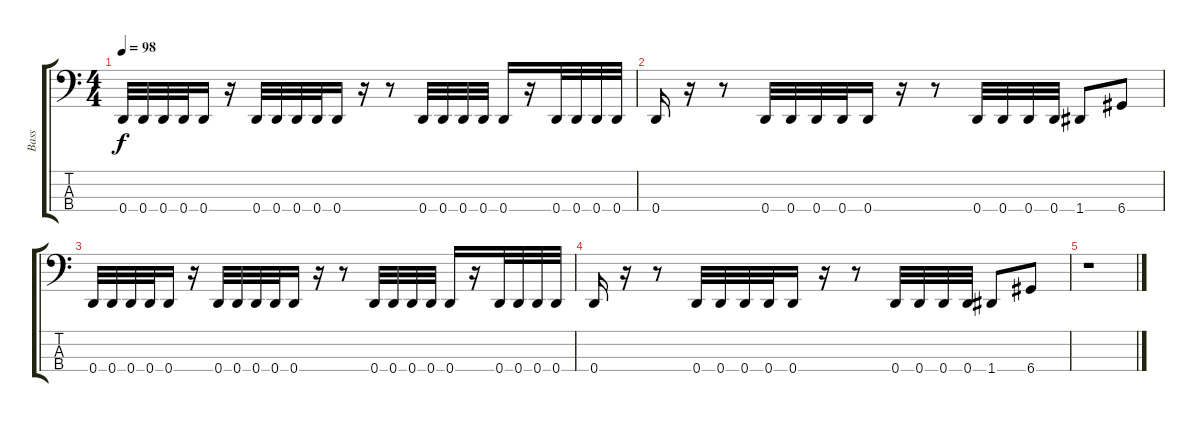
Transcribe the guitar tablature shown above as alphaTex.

\track ("Bass" "Bass") {instrument electricbasspick}
\staff {score tabs}
\tuning (G2 D2 A1 D1) {hide}
\ts (4 4)
\tempo 98
\clef f4
\ks c
0.4.32{dy f} 0.4.32 0.4.32 0.4.32 0.4.16 r.16 0.4.32 0.4.32 0.4.32 0.4.32 0.4.16 r.16 r.8 0.4.32 0.4.32 0.4.32 0.4.32 0.4.16 r.16 0.4.32 0.4.32 0.4.32 0.4.32 |
0.4.16 r.16 r.8 0.4.32 0.4.32 0.4.32 0.4.32 0.4.16 r.16 r.8 0.4.32 0.4.32 0.4.32 0.4.32 1.4.8 6.4.8 |
0.4.32 0.4.32 0.4.32 0.4.32 0.4.16 r.16 0.4.32 0.4.32 0.4.32 0.4.32 0.4.16 r.16 r.8 0.4.32 0.4.32 0.4.32 0.4.32 0.4.16 r.16 0.4.32 0.4.32 0.4.32 0.4.32 |
0.4.16 r.16 r.8 0.4.32 0.4.32 0.4.32 0.4.32 0.4.16 r.16 r.8 0.4.32 0.4.32 0.4.32 0.4.32 1.4.8 6.4.8 |
r.1
